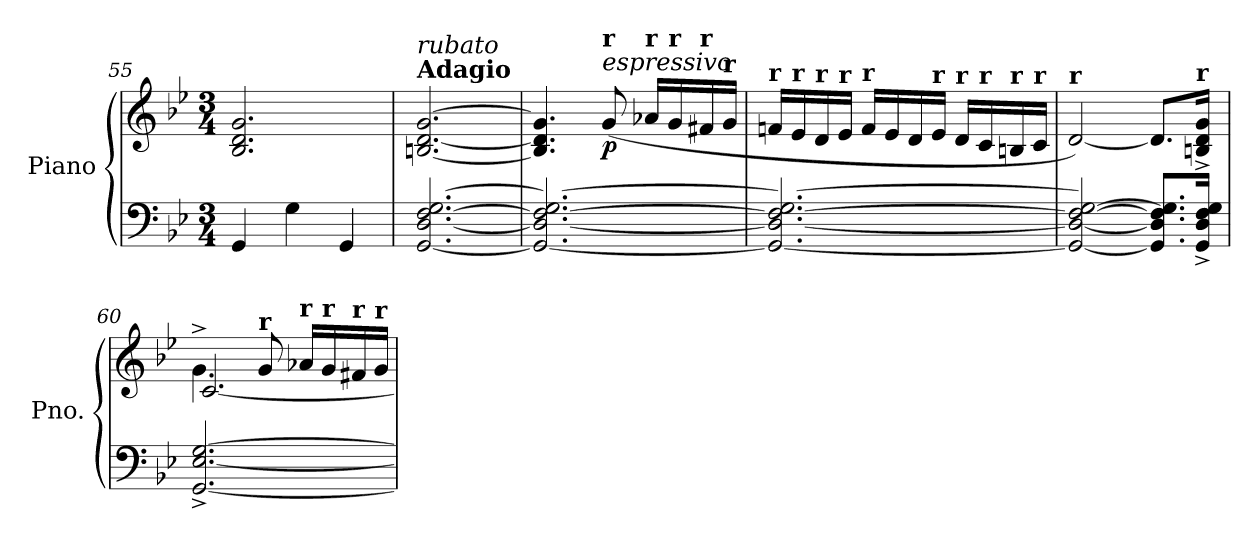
**kern	**kern	**dynam
*part1	*part1	*part1
*staff2	*staff1	*staff1/2
*I"Piano	*	*
*I'Pno.	*	*
*clefF4	*clefG2	*
*k[b-e-]	*k[b-e-]	*
*M3/4	*M3/4	*
=55	=55	=55
4GG/	2.B-/ 2.d/ 2.g/	.
4G\	.	.
4GG/	.	.
=56	=56	=56
!	!LO:TX:a:B:t=Adagio	!
!	!LO:TX:a:i:t=rubato	!
[2.GG/ [2.D/ [2.F/ [2.G/	[2.Bn/ [2.d/ [2.g/	.
!!LO:LB:g=z
=57	=57	=57
2.GG/_ 2.D/_ 2.F/_ 2.G/_	4.B/] 4.d/] 4.g/]	.
!	!LO:TX:a:i:t=espressivo	!
!	!LO:TX:a:B:t=r	!
!	!	!LO:DY:b
.	(8g/	p
!	!LO:TX:a:B:t=r	!
.	16a-X/LL	.
!	!LO:TX:a:B:t=r	!
.	16g/	.
!	!LO:TX:a:B:t=r	!
.	16f#X/	.
!	!LO:TX:a:B:t=r	!
.	16g/JJ	.
=58	=58	=58
!	!LO:TX:a:B:t=r	!
2.GG/_ 2.D/_ 2.F/_ 2.G/_	16fn/LL	.
!	!LO:TX:a:B:t=r	!
.	16e-/	.
!	!LO:TX:a:B:t=r	!
.	16d/	.
!	!LO:TX:a:B:t=r	!
.	16e-/JJ	.
!	!LO:TX:a:B:t=r	!
.	16f/LL	.
.	16e-/	.
.	16d/	.
!	!LO:TX:a:B:t=r	!
.	16e-/JJ	.
!	!LO:TX:a:B:t=r	!
.	16d/LL	.
!	!LO:TX:a:B:t=r	!
.	16c/	.
!	!LO:TX:a:B:t=r	!
.	16Bn/	.
!	!LO:TX:a:B:t=r	!
.	16c/JJ	.
=59	=59	=59
!	!LO:TX:a:B:t=r	!
2GG/_ 2D/_ 2F/_ 2G/_	[2d/)	.
8.GG/] 8.D/] 8.F/] 8.G/]L	8.d/L]	.
!	!LO:TX:a:B:t=r	!
16GG/^ 16D/^ 16F/^ 16G/^Jk	16Bn/^ 16d/^ 16g/^Jk	.
=60	=60	=60
*	*^	*
[2.GG/^ [2.E-/^ [2.G/^	4.g^\	[2.c/	.
!	!LO:TX:a:B:t=r	!	!
.	8g/	.	.
!	!LO:TX:a:B:t=r	!	!
.	16a-X/LL	.	.
!	!LO:TX:a:B:t=r	!	!
.	16g/	.	.
!	!LO:TX:a:B:t=r	!	!
.	16f#X/	.	.
!	!LO:TX:a:B:t=r	!	!
.	16g/JJ	.	.
*	*v	*v	*
=	=	=
*-	*-	*-
